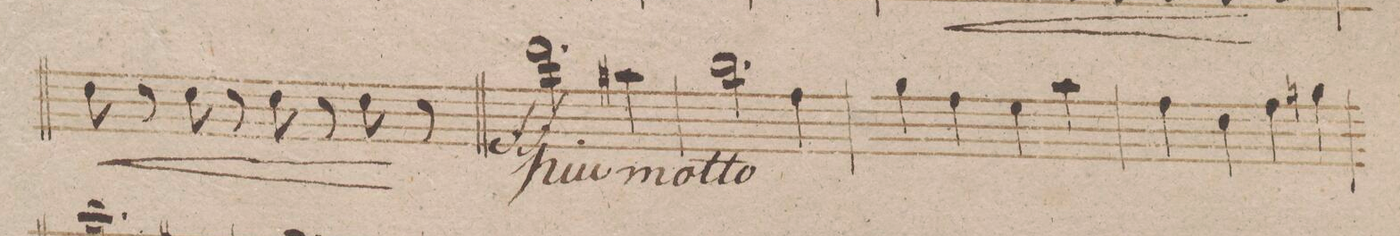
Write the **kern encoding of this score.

**kern	**dynam
*I"Violoncello	*
*clefF4	*
*k[b-]	*
*met(c)	*
*M4/4	*
8F\	<
8r	.
8F\	.
8r	.
8F\	.
8r	.
8F\	.
8r	[
=160||	=160||
2.f\	ff
4c#X\	.
=161	=161
2.d\	.
4A\	.
=162	=162
4B-\	.
4A\	.
4G\	.
4c\	.
=163	=163
4A\	.
4F\	.
4A\	.
4Bn\	.
=164	=164
*-	*-
